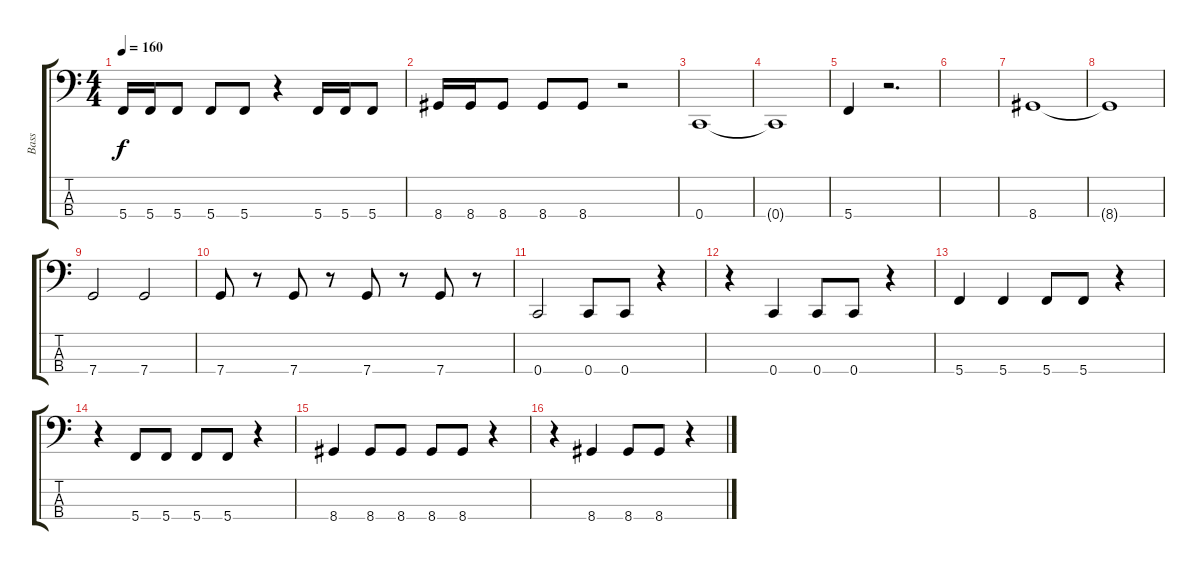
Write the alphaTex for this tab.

\track ("Bass" "Bass") {instrument electricbasspick}
\staff {score tabs}
\tuning (F2 C2 G1 C1) {hide}
\ts (4 4)
\tempo 160
\clef f4
\ks c
5.4.16{dy f} 5.4.16 5.4.8 5.4.8 5.4.8 r.4 5.4.16 5.4.16 5.4.8 |
8.4.16 8.4.16 8.4.8 8.4.8 8.4.8 r.2 |
0.4.1 |
0.4{t}.1 |
5.4.4 r.2{d} |
|
8.4.1 |
8.4{t}.1 |
7.4.2 7.4.2 |
7.4.8 r.8 7.4.8 r.8 7.4.8 r.8 7.4.8 r.8 |
0.4.2 0.4.8 0.4.8 r.4 |
r.4 0.4.4 0.4.8 0.4.8 r.4 |
5.4.4 5.4.4 5.4.8 5.4.8 r.4 |
r.4 5.4.8 5.4.8 5.4.8 5.4.8 r.4 |
8.4.4 8.4.8 8.4.8 8.4.8 8.4.8 r.4 |
r.4 8.4.4 8.4.8 8.4.8 r.4
